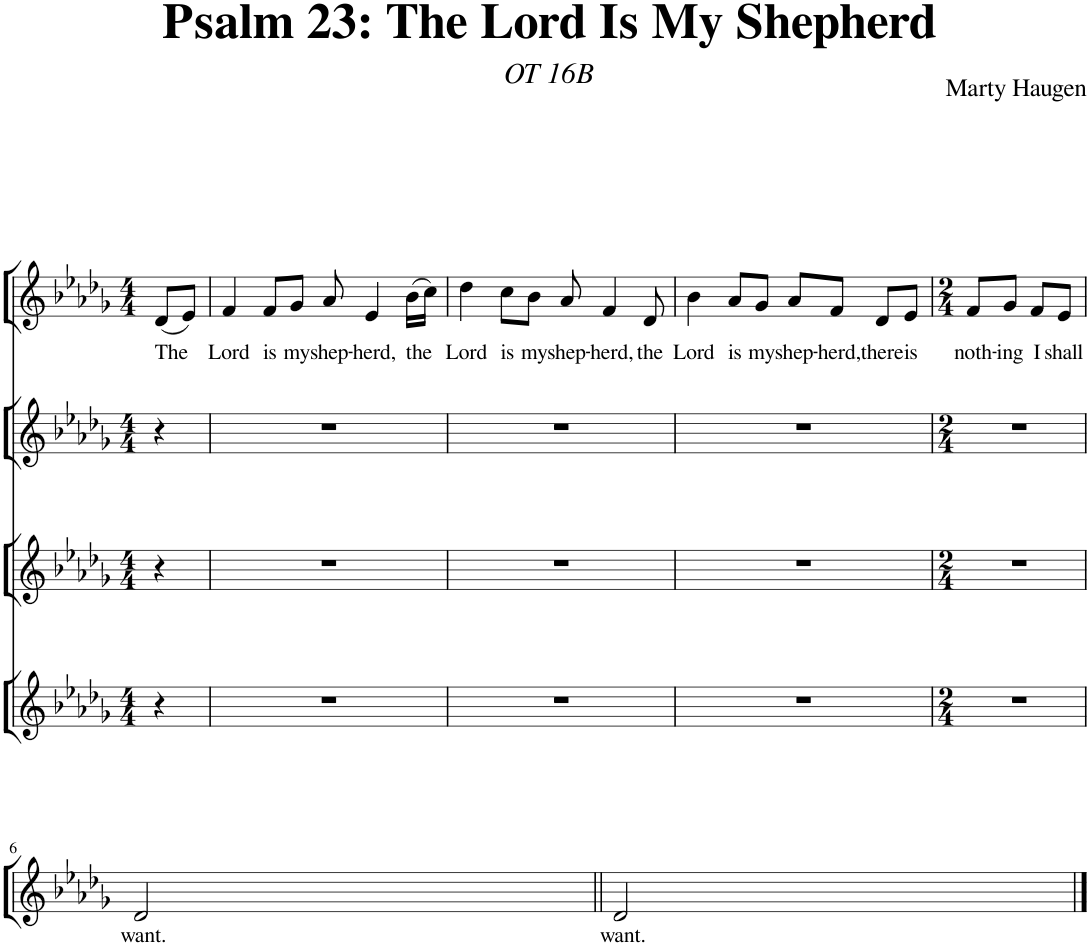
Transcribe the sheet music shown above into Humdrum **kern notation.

**kern	**kern	**kern	**kern	**text
*part4	*part3	*part2	*part1	*part1
*staff4	*staff3	*staff2	*staff1	*staff1
*I"Voice	*I"Voice	*I"Voice	*I"Voice	*
*clefG2	*clefG2	*clefG2	*clefG2	*
*k[b-e-a-d-g-]	*k[b-e-a-d-g-]	*k[b-e-a-d-g-]	*k[b-e-a-d-g-]	*
*M4/4	*M4/4	*M4/4	*M4/4	*
=1	=1	=1	=1	=1
!	!	!	!	!LO:LY:b
4r	4r	4r	(8d-/L	The
.	.	.	8e-/J)	.
=2	=2	=2	=2	=2
!	!	!	!	!LO:LY:b
1r	1r	1r	4f/	Lord
!	!	!	!	!LO:LY:b
.	.	.	8f/L	is
!	!	!	!	!LO:LY:b
.	.	.	8g-/J	my
!	!	!	!	!LO:LY:b
.	.	.	8a-/	shep-
!	!	!	!	!LO:LY:b
.	.	.	4e-/	-herd,
!	!	!	!	!LO:LY:b
.	.	.	(16b-\LL	the
.	.	.	16cc\JJ)	.
=3	=3	=3	=3	=3
!	!	!	!	!LO:LY:b
1r	1r	1r	4dd-\	Lord
!	!	!	!	!LO:LY:b
.	.	.	8cc\L	is
!	!	!	!	!LO:LY:b
.	.	.	8b-\J	my
!	!	!	!	!LO:LY:b
.	.	.	8a-/	shep-
!	!	!	!	!LO:LY:b
.	.	.	4f/	-herd,
!	!	!	!	!LO:LY:b
.	.	.	8d-/	the
=4	=4	=4	=4	=4
!	!	!	!	!LO:LY:b
1r	1r	1r	4b-\	Lord
!	!	!	!	!LO:LY:b
.	.	.	8a-/L	is
!	!	!	!	!LO:LY:b
.	.	.	8g-/J	my
!	!	!	!	!LO:LY:b
.	.	.	8a-/L	shep-
!	!	!	!	!LO:LY:b
.	.	.	8f/J	-herd,
!	!	!	!	!LO:LY:b
.	.	.	8d-/L	there
!	!	!	!	!LO:LY:b
.	.	.	8e-/J	is
=5	=5	=5	=5	=5
*M2/4	*M2/4	*M2/4	*M2/4	*
!	!	!	!	!LO:LY:b
2r	2r	2r	8f/L	noth-
!	!	!	!	!LO:LY:b
.	.	.	8g-/J	-ing
!	!	!	!	!LO:LY:b
.	.	.	8f/L	I
!	!	!	!	!LO:LY:b
.	.	.	8e-/J	shall
!!LO:LB:g=z
=6	=6	=6	=6	=6
!	!	!	!	!LO:LY:b
2r	2r	2r	2d-/	want.
=7||	=7||	=7||	=7||	=7||
!	!	!	!	!LO:LY:b
2r	2r	2r	2d-/	want.
==	==	==	==	==
*-	*-	*-	*-	*-
